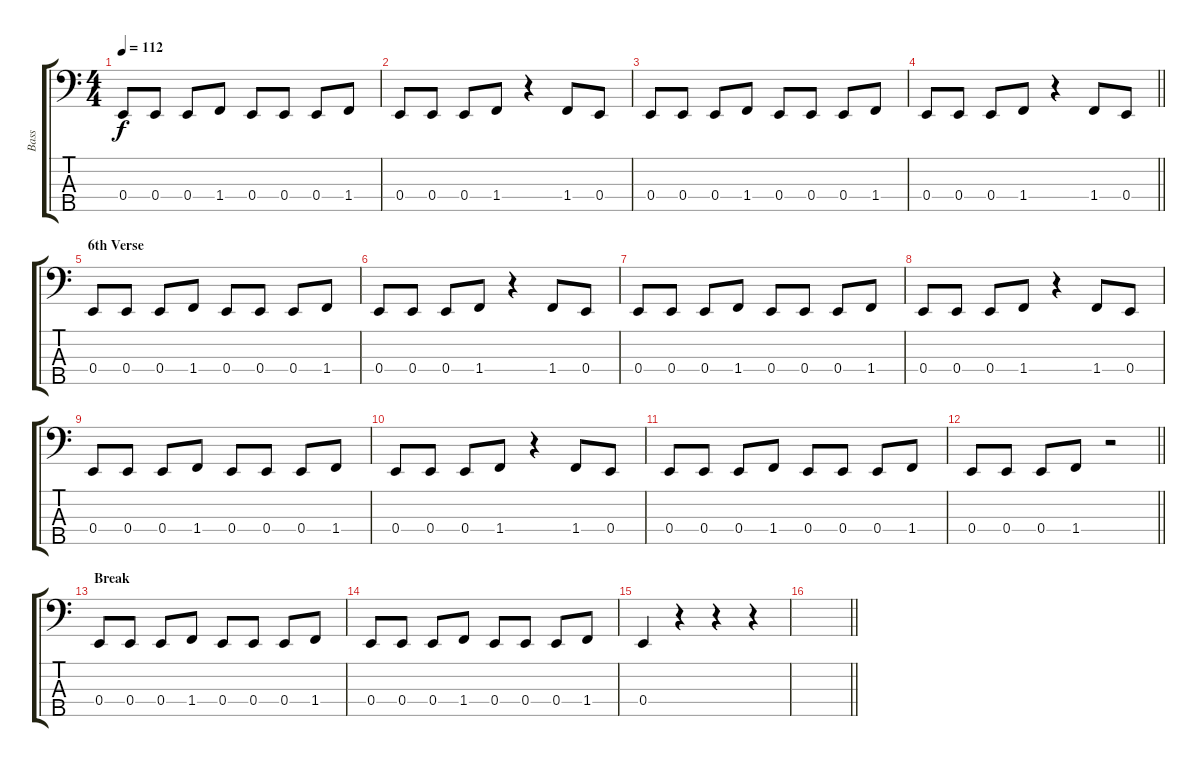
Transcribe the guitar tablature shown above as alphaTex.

\track ("Bass" "Bass") {instrument electricbassfinger}
\staff {score tabs}
\tuning (G2 D2 A1 E1 B0) {hide}
\ts (4 4)
\tempo 112
\clef f4
\ks c
0.4.8{dy f} 0.4.8 0.4.8 1.4.8 0.4.8 0.4.8 0.4.8 1.4.8 |
0.4.8 0.4.8 0.4.8 1.4.8 r.4 1.4.8 0.4.8 |
0.4.8 0.4.8 0.4.8 1.4.8 0.4.8 0.4.8 0.4.8 1.4.8 |
\barLineRight lightlight
0.4.8 0.4.8 0.4.8 1.4.8 r.4 1.4.8 0.4.8 |
\section ("" "6th Verse")
0.4.8 0.4.8 0.4.8 1.4.8 0.4.8 0.4.8 0.4.8 1.4.8 |
0.4.8 0.4.8 0.4.8 1.4.8 r.4 1.4.8 0.4.8 |
0.4.8 0.4.8 0.4.8 1.4.8 0.4.8 0.4.8 0.4.8 1.4.8 |
0.4.8 0.4.8 0.4.8 1.4.8 r.4 1.4.8 0.4.8 |
0.4.8 0.4.8 0.4.8 1.4.8 0.4.8 0.4.8 0.4.8 1.4.8 |
0.4.8 0.4.8 0.4.8 1.4.8 r.4 1.4.8 0.4.8 |
0.4.8 0.4.8 0.4.8 1.4.8 0.4.8 0.4.8 0.4.8 1.4.8 |
\barLineRight lightlight
0.4.8 0.4.8 0.4.8 1.4.8 r.2 |
\section ("" "Break")
0.4.8 0.4.8 0.4.8 1.4.8 0.4.8 0.4.8 0.4.8 1.4.8 |
0.4.8 0.4.8 0.4.8 1.4.8 0.4.8 0.4.8 0.4.8 1.4.8 |
0.4.4 r.4 r.4 r.4 |
\barLineRight lightlight
